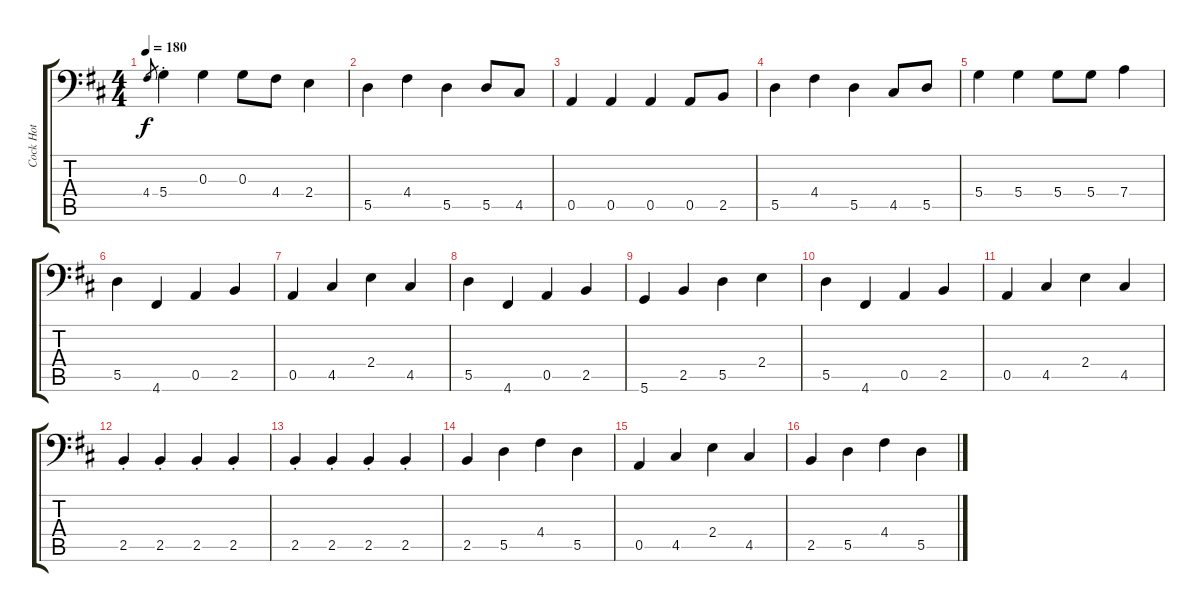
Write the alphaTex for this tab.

\track ("Cock Hot" "Cock Hot") {instrument electricbassfinger}
\staff {score tabs}
\tuning (E3 B2 G2 D2 A1 D1) {hide}
\ts (4 4)
\tempo 180
\clef f4
\ks d
4.4.8{gr dy f} 5.4{st}.4 0.3.4 0.3.8 4.4.8 2.4.4 |
5.5.4 4.4.4 5.5.4 5.5.8 4.5.8 |
0.5.4 0.5.4 0.5.4 0.5.8 2.5.8 |
5.5.4 4.4.4 5.5.4 4.5.8 5.5.8 |
5.4.4 5.4.4 5.4.8 5.4.8 7.4.4 |
5.5.4 4.6.4 0.5.4 2.5.4 |
0.5.4 4.5.4 2.4.4 4.5.4 |
5.5.4 4.6.4 0.5.4 2.5.4 |
5.6.4 2.5.4 5.5.4 2.4.4 |
5.5.4 4.6.4 0.5.4 2.5.4 |
0.5.4 4.5.4 2.4.4 4.5.4 |
2.5{st}.4 2.5{st}.4 2.5{st}.4 2.5{st}.4 |
2.5{st}.4 2.5{st}.4 2.5{st}.4 2.5{st}.4 |
2.5.4 5.5.4 4.4.4 5.5.4 |
0.5.4 4.5.4 2.4.4 4.5.4 |
2.5.4 5.5.4 4.4.4 5.5.4
